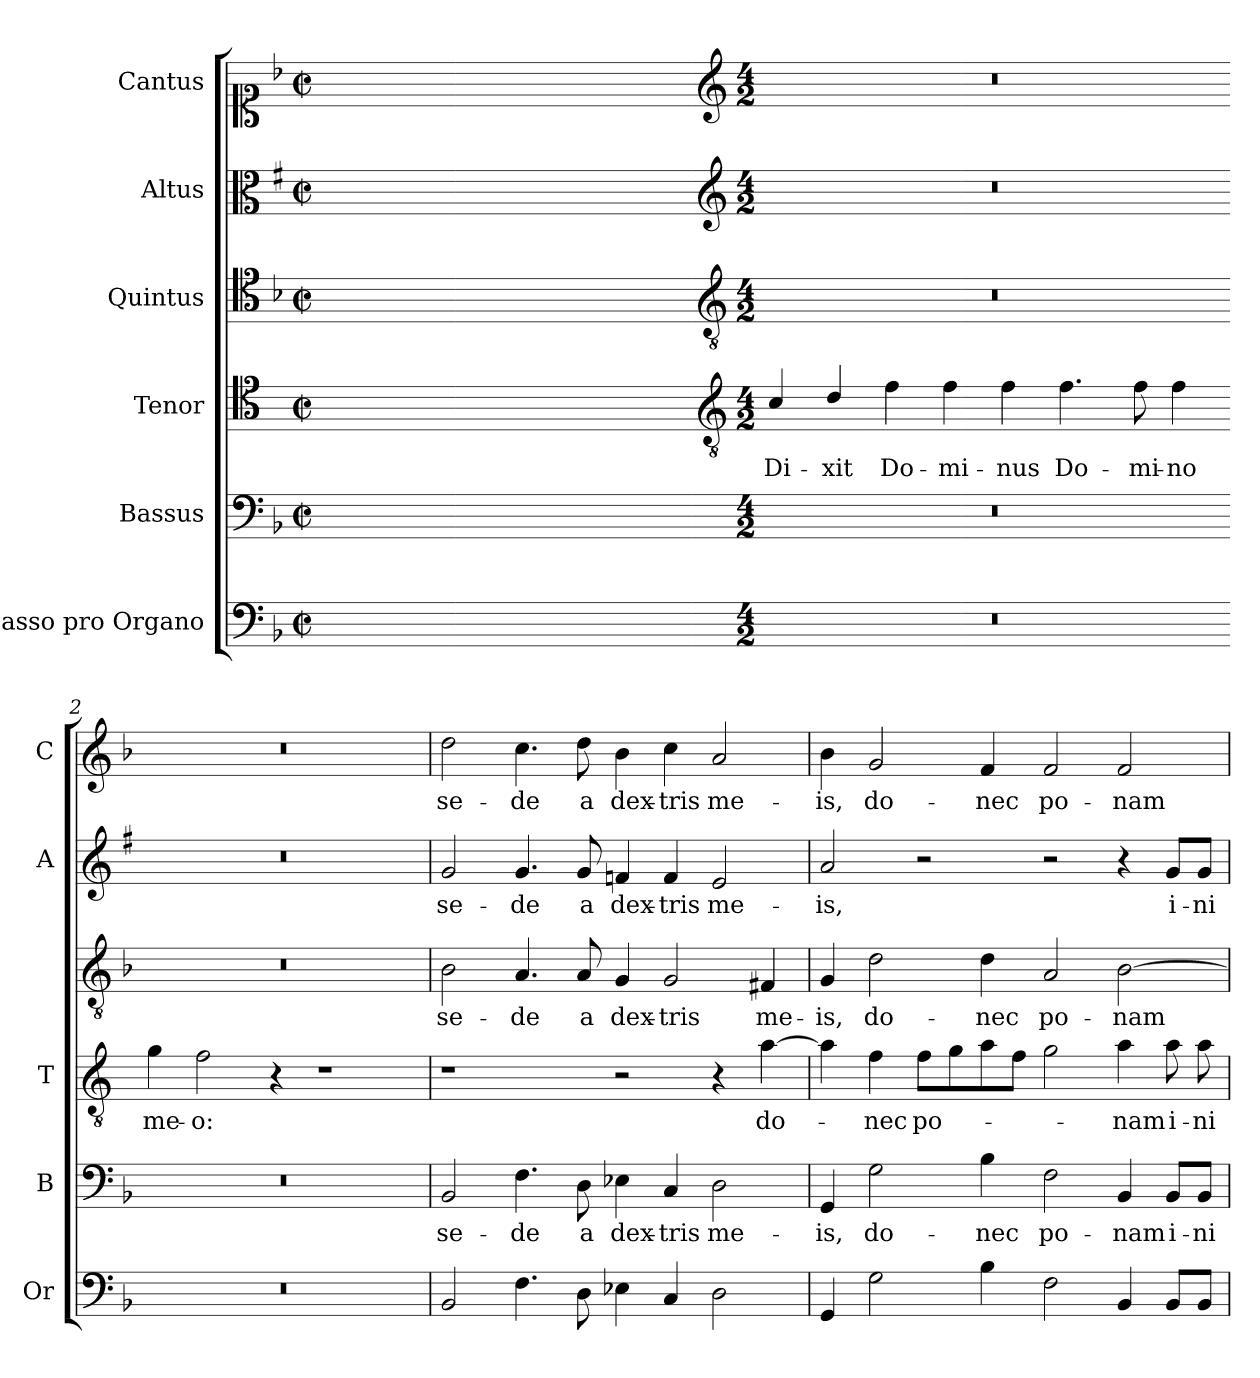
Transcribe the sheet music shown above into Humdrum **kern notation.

**kern	**kern	**text	**kern	**text	**kern	**text	**kern	**text	**kern	**text
*part6	*part5	*part5	*part4	*part4	*part3	*part3	*part2	*part2	*part1	*part1
*staff6	*staff5	*staff5	*staff4	*staff4	*staff3	*staff3	*staff2	*staff2	*staff1	*staff1
*I"Basso pro Organo	*I"Bassus	*	*I"Tenor	*	*I"Quintus	*	*I"Altus	*	*I"Cantus	*
*I'Or	*I'B	*	*I'T	*	*	*	*I'A	*	*I'C	*
*clefF4	*clefF4	*	*clefC4	*	*clefC4	*	*clefC3	*	*clefC1	*
*	*	*	*ITrd4c7	*	*	*	*ITrd1c2	*	*	*
*k[b-]	*k[b-]	*	*k[b-]	*	*k[b-]	*	*k[b-]	*	*k[b-]	*
*F:	*F:	*	*F:	*	*F:	*	*F:	*	*F:	*
*M2/2	*M2/2	*	*M2/2	*	*M2/2	*	*M2/2	*	*M2/2	*
*met(c|)	*met(c|)	*	*met(c|)	*	*met(c|)	*	*met(c|)	*	*met(c|)	*
=	=	=	=	=	=	=	=	=	=	=
1ryy	1ryy	.	1ryy	.	1ryy	.	1ryy	.	1ryy	.
=1X-	=1X-	=1X-	=1X-	=1X-	=1X-	=1X-	=1X-	=1X-	=1X-	=1X-
4ryy	4ryy	.	4ryy	.	4ryy	.	4ryy	.	4ryy	.
4ryy	4ryy	.	4ryy	.	4ryy	.	4ryy	.	4ryy	.
4ryy	4ryy	.	4ryy	.	4ryy	.	4ryy	.	4ryy	.
4ryy	4ryy	.	4ryy	.	4ryy	.	4ryy	.	4ryy	.
=1-	=1-	=1-	=1-	=1-	=1-	=1-	=1-	=1-	=1-	=1-
*	*	*	*clefGv2	*	*clefGv2	*	*clefG2	*	*clefG2	*
*M4/2	*M4/2	*	*M4/2	*	*M4/2	*	*M4/2	*	*M4/2	*
!	!	!	!	!LO:LY:b	!	!	!	!	!	!
0r	0r	.	4F/	Di-	0r	.	0r	.	0r	.
!	!	!	!	!LO:LY:b	!	!	!	!	!	!
.	.	.	4G/	-xit	.	.	.	.	.	.
!	!	!	!	!LO:LY:b	!	!	!	!	!	!
.	.	.	4B-\	Do-	.	.	.	.	.	.
!	!	!	!	!LO:LY:b	!	!	!	!	!	!
.	.	.	4B-\	-mi-	.	.	.	.	.	.
!	!	!	!	!LO:LY:b	!	!	!	!	!	!
.	.	.	4B-\	-nus	.	.	.	.	.	.
!	!	!	!	!LO:LY:b	!	!	!	!	!	!
.	.	.	4.B-\	Do-	.	.	.	.	.	.
!	!	!	!	!LO:LY:b	!	!	!	!	!	!
.	.	.	8B-\	-mi-	.	.	.	.	.	.
!	!	!	!	!LO:LY:b	!	!	!	!	!	!
.	.	.	4B-\	-no	.	.	.	.	.	.
=2-	=2-	=2-	=2-	=2-	=2-	=2-	=2-	=2-	=2-	=2-
!	!	!	!	!LO:LY:b	!	!	!	!	!	!
0r	0r	.	4c\	me-	0r	.	0r	.	0r	.
!	!	!	!	!LO:LY:b	!	!	!	!	!	!
.	.	.	2B-\	-o:	.	.	.	.	.	.
.	.	.	4r	.	.	.	.	.	.	.
.	.	.	1r	.	.	.	.	.	.	.
=3	=3	=3	=3	=3	=3	=3	=3	=3	=3	=3
!	!	!LO:LY:b	!	!	!	!LO:LY:b	!	!LO:LY:b	!	!LO:LY:b
2BB-/	2BB-/	se-	1r	.	2B-\	se-	2f/	se-	2dd\	se-
!	!	!LO:LY:b	!	!	!	!LO:LY:b	!	!LO:LY:b	!	!LO:LY:b
4.F\	4.F\	-de	.	.	4.A/	-de	4.f/	-de	4.cc\	-de
!	!	!LO:LY:b	!	!	!	!LO:LY:b	!	!LO:LY:b	!	!LO:LY:b
8D\	8D\	a	.	.	8A/	a	8f/	a	8dd\	a
!	!	!LO:LY:b	!	!	!	!LO:LY:b	!	!LO:LY:b	!	!LO:LY:b
4E-X\	4E-X\	dex-	2r	.	4G/	dex-	4e-X/	dex-	4b-\	dex-
!	!	!LO:LY:b	!	!	!	!LO:LY:b	!	!LO:LY:b	!	!LO:LY:b
4C/	4C/	-tris	.	.	2G/	-tris	4e-/	-tris	4cc\	-tris
!	!	!LO:LY:b	!	!	!	!	!	!LO:LY:b	!	!LO:LY:b
2D\	2D\	me-	4r	.	.	.	2d/	me-	2a/	me-
!	!	!	!	!LO:LY:b	!	!LO:LY:b	!	!	!	!
.	.	.	[4d\	do-	4F#X/	me-	.	.	.	.
!!LO:LB:g=z
=4	=4	=4	=4	=4	=4	=4	=4	=4	=4	=4
!	!	!LO:LY:b	!	!	!	!LO:LY:b	!	!LO:LY:b	!	!LO:LY:b
4GG/	4GG/	-is,	4d\]	.	4G/	-is,	2g/	-is,	4b-\	-is,
!	!	!LO:LY:b	!	!LO:LY:b	!	!LO:LY:b	!	!	!	!LO:LY:b
2G\	2G\	do-	4B-\	-nec	2d\	do-	.	.	2g/	do-
!	!	!	!	!LO:LY:b	!	!	!	!	!	!
.	.	.	8B-\L	po-	.	.	2r	.	.	.
.	.	.	8c\	.	.	.	.	.	.	.
!	!	!LO:LY:b	!	!	!	!LO:LY:b	!	!	!	!LO:LY:b
4B-\	4B-\	-nec	8d\	.	4d\	-nec	.	.	4f/	-nec
.	.	.	8B-\J	.	.	.	.	.	.	.
!	!	!LO:LY:b	!	!	!	!LO:LY:b	!	!	!	!LO:LY:b
2F\	2F\	po-	2c\	.	2A/	po-	2r	.	2f/	po-
!	!	!LO:LY:b	!	!LO:LY:b	!	!LO:LY:b	!	!	!	!LO:LY:b
4BB-/	4BB-/	-nam	4d\	-nam	[2B-\	-nam	4r	.	2f/	-nam
!	!	!LO:LY:b	!	!LO:LY:b	!	!	!	!LO:LY:b	!	!
8BB-/L	8BB-/L	i-	8d\	i-	.	.	8f/L	i-	.	.
!	!	!LO:LY:b	!	!LO:LY:b	!	!	!	!LO:LY:b	!	!
8BB-/J	8BB-/J	-ni-	8d\	-ni-	.	.	8f/J	-ni-	.	.
=	=	=	=	=	=	=	=	=	=	=
*-	*-	*-	*-	*-	*-	*-	*-	*-	*-	*-
